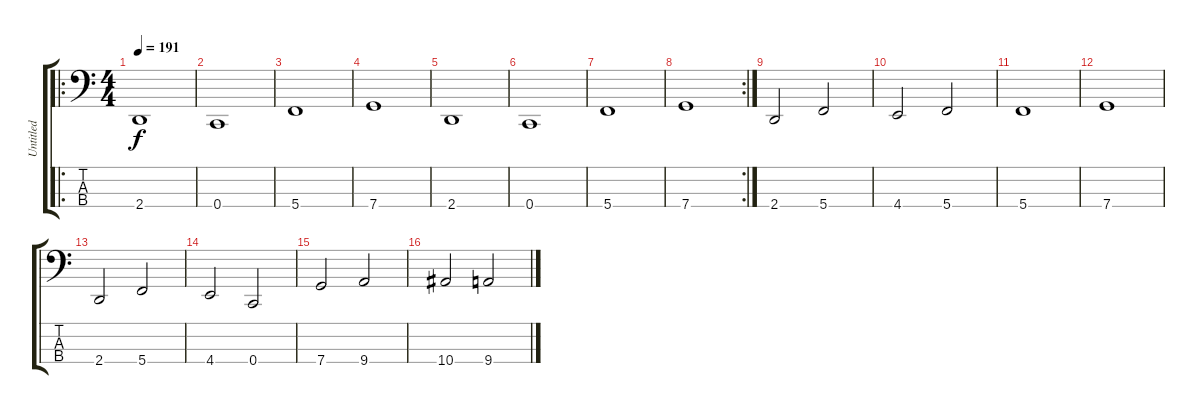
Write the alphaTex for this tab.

\track ("Untitled" "Untitled") {instrument electricbassfinger}
\staff {score tabs}
\tuning (Eb2 Bb1 F1 C1) {hide}
\ro
\ts (4 4)
\tempo 191
\clef f4
\ks c
2.4.1{dy f} |
0.4.1 |
5.4.1 |
7.4.1 |
2.4.1 |
0.4.1 |
5.4.1 |
\rc 2
7.4.1 |
2.4.2 5.4.2 |
4.4.2 5.4.2 |
5.4.1 |
7.4.1 |
2.4.2 5.4.2 |
4.4.2 0.4.2 |
7.4.2 9.4.2 |
10.4.2 9.4.2
